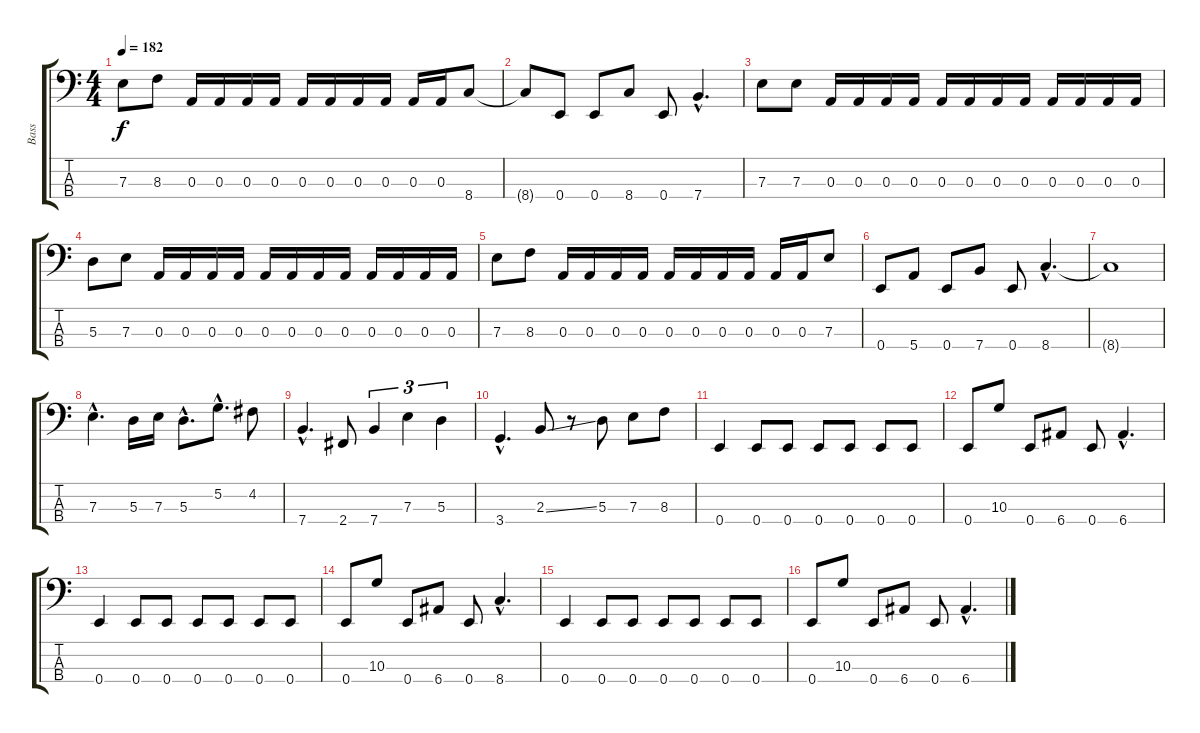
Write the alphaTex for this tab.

\track ("Bass" "Bass") {instrument electricbasspick}
\staff {score tabs}
\tuning (G2 D2 A1 E1) {hide}
\ts (4 4)
\tempo 182
\clef f4
\ks c
7.3.8{dy f} 8.3.8 0.3.16 0.3.16 0.3.16 0.3.16 0.3.16 0.3.16 0.3.16 0.3.16 0.3.16 0.3.16 8.4.8 |
8.4{t}.8 0.4.8 0.4.8 8.4.8 0.4.8 7.4{hac}.4{d} |
7.3.8 7.3.8 0.3.16 0.3.16 0.3.16 0.3.16 0.3.16 0.3.16 0.3.16 0.3.16 0.3.16 0.3.16 0.3.16 0.3.16 |
5.3.8 7.3.8 0.3.16 0.3.16 0.3.16 0.3.16 0.3.16 0.3.16 0.3.16 0.3.16 0.3.16 0.3.16 0.3.16 0.3.16 |
7.3.8 8.3.8 0.3.16 0.3.16 0.3.16 0.3.16 0.3.16 0.3.16 0.3.16 0.3.16 0.3.16 0.3.16 7.3.8 |
0.4.8 5.4.8 0.4.8 7.4.8 0.4.8 8.4{hac}.4{d} |
8.4{t}.1 |
7.3{hac}.4{d} 5.3.16 7.3.16 5.3{hac}.8{d} 5.2{hac}.8{d} 4.2.8 |
7.4{hac}.4{d} 2.4.8 7.4.4{tu (3 2)} 7.3.4{tu (3 2)} 5.3.4{tu (3 2)} |
3.4{hac}.4{d} 2.3{ss}.8 r.8 5.3.8 7.3.8 8.3.8 |
0.4.4 0.4.8 0.4.8 0.4.8 0.4.8 0.4.8 0.4.8 |
0.4.8 10.3.8 0.4.8 6.4.8 0.4.8 6.4{hac}.4{d} |
0.4.4 0.4.8 0.4.8 0.4.8 0.4.8 0.4.8 0.4.8 |
0.4.8 10.3.8 0.4.8 6.4.8 0.4.8 8.4{hac}.4{d} |
0.4.4 0.4.8 0.4.8 0.4.8 0.4.8 0.4.8 0.4.8 |
0.4.8 10.3.8 0.4.8 6.4.8 0.4.8 6.4{hac}.4{d}
